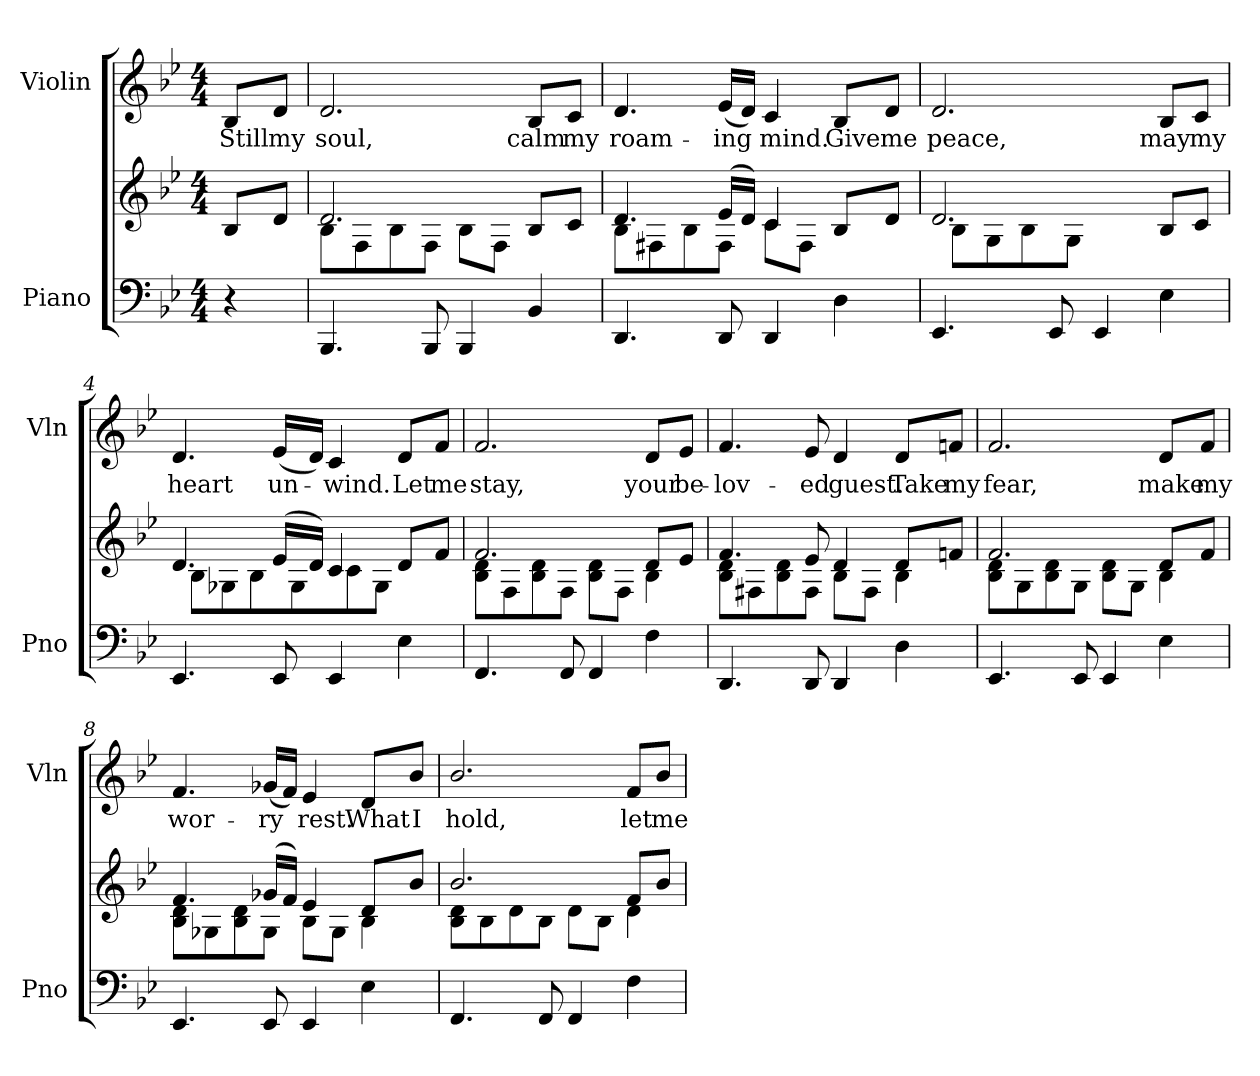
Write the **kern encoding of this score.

**kern	**kern	**kern	**text
*part2	*part2	*part1	*part1
*staff3	*staff2	*staff1	*staff1
*I"Piano	*	*I"Violin	*
*I'Pno	*	*I'Vln	*
*clefF4	*clefG2	*clefG2	*
*k[b-e-]	*k[b-e-]	*k[b-e-]	*
*M4/4	*M4/4	*M4/4	*
*MM72	*MM72	*MM72	*
=	=	=	=
!	!	!	!LO:LY:b
4r	8B-/L	8B-/L	Still
!	!	!	!LO:LY:b
.	8d/J	8d/J	my
=1	=1	=1	=1
*	*^	*	*
!	!	!	!	!LO:LY:b
4.BBB-/	2.d/	8B-\L	2.d/	soul,
.	.	8F\	.	.
.	.	8B-\	.	.
8BBB-/	.	8F\J	.	.
4BBB-/	.	8B-\L	.	.
.	.	8F\J	.	.
!	!	!	!	!LO:LY:b
4BB-/	8B-/L	4ryy	8B-/L	calm
!	!	!	!	!LO:LY:b
.	8c/J	.	8c/J	my
=2	=2	=2	=2	=2
!	!	!	!	!LO:LY:b
4.DD/	4.d/	8B-\L	4.d/	roam-
.	.	8F#X\	.	.
.	.	8B-\	.	.
!	!	!	!	!LO:LY:b
8DD/	(>16e-/LL	8F#\J	(<16e-/LL	-ing
.	16d/JJ)	.	16d/JJ)	.
!	!	!	!	!LO:LY:b
4DD/	4c/	8c\L	4c/	mind.
.	.	8F#\J	.	.
!	!	!	!	!LO:LY:b
4D\	8B-/L	4ryy	8B-/L	Give
!	!	!	!	!LO:LY:b
.	8d/J	.	8d/J	me
!!LO:LB:g=z
=3	=3	=3	=3	=3
!	!	!	!	!LO:LY:b
4.EE-/	2.d/	24ryy	2.d/	peace,
.	.	8B-\L	.	.
.	.	8G\	.	.
.	.	8B-\	.	.
8EE-/	.	.	.	.
.	.	8G\J	.	.
4EE-/	.	.	.	.
.	.	24%11ryy	.	.
!	!	!	!	!LO:LY:b
4E-\	8B-/L	.	8B-/L	may
!	!	!	!	!LO:LY:b
.	8c/J	.	8c/J	my
=4	=4	=4	=4	=4
!	!	!	!	!LO:LY:b
4.EE-/	4.d/	24ryy	4.d/	heart
.	.	8B-\L	.	.
.	.	8G-X\	.	.
.	.	8B-\	.	.
!	!	!	!	!LO:LY:b
8EE-/	(>16e-/LL	.	(<16e-/LL	un-
.	.	8G-\	.	.
.	16d/JJ)	.	16d/JJ)	.
!	!	!	!	!LO:LY:b
4EE-/	4c/	.	4c/	-wind.
.	.	8c\	.	.
.	.	8G-\J	.	.
!	!	!	!	!LO:LY:b
4E-\	8d/L	.	8d/L	Let
.	.	24%5ryy	.	.
!	!	!	!	!LO:LY:b
.	8f/J	.	8f/J	me
=5	=5	=5	=5	=5
!	!	!	!	!LO:LY:b
4.FF/	2.f/	8B-\ 8d\L	2.f/	stay,
.	.	8F\	.	.
.	.	8B-\ 8d\	.	.
8FF/	.	8F\J	.	.
4FF/	.	8B-\ 8d\L	.	.
.	.	8F\J	.	.
!	!	!	!	!LO:LY:b
4F\	8d/L	4B-\	8d/L	your
!	!	!	!	!LO:LY:b
.	8e-/J	.	8e-/J	be-
!!LO:LB:g=z
=6	=6	=6	=6	=6
!	!	!	!	!LO:LY:b
4.DD/	4.f/	8B-\ 8d\L	4.f/	-lov-
.	.	8F#X\	.	.
.	.	8B-\ 8d\	.	.
!	!	!	!	!LO:LY:b
8DD/	8e-/	8F#\J	8e-/	-ed
!	!	!	!	!LO:LY:b
4DD/	4d/	8B-\L	4d/	guest.
.	.	8F#\J	.	.
!	!	!	!	!LO:LY:b
4D\	8d/L	4B-\	8d/L	Take
!	!	!	!	!LO:LY:b
.	8fn/J	.	8fni/J	my
=7	=7	=7	=7	=7
!	!	!	!	!LO:LY:b
4.EE-/	2.f/	8B-\ 8d\L	2.f/	fear,
.	.	8G\	.	.
.	.	8B-\ 8d\	.	.
8EE-/	.	8G\J	.	.
4EE-/	.	8B-\ 8d\L	.	.
.	.	8G\J	.	.
!	!	!	!	!LO:LY:b
4E-\	8d/L	4B-\	8d/L	make
!	!	!	!	!LO:LY:b
.	8f/J	.	8f/J	my
=8	=8	=8	=8	=8
!	!	!	!	!LO:LY:b
4.EE-/	4.f/	8B-\ 8d\L	4.f/	wor-
.	.	8G-X\	.	.
.	.	8B-\ 8d\	.	.
!	!	!	!	!LO:LY:b
8EE-/	(>16g-X/LL	8G-\J	(<16g-X/LL	-ry
.	16f/JJ)	.	16f/JJ)	.
!	!	!	!	!LO:LY:b
4EE-/	4e-/	8B-\L	4e-/	rest.
.	.	8G-\J	.	.
!	!	!	!	!LO:LY:b
4E-\	8d/L	4B-\	8d/L	What
!	!	!	!	!LO:LY:b
.	8b-/J	.	8b-/J	I
!!LO:PB:g=z
=9	=9	=9	=9	=9
!	!	!	!	!LO:LY:b
4.FF/	2.b-/	8B-\ 8d\L	2.b-/	hold,
.	.	8B-\	.	.
.	.	8d\	.	.
8FF/	.	8B-\J	.	.
4FF/	.	8d\L	.	.
.	.	8B-\J	.	.
!	!	!	!	!LO:LY:b
4F\	8f/L	4d\	8f/L	let
!	!	!	!	!LO:LY:b
.	8b-/J	.	8b-/J	me
*	*v	*v	*	*
=	=	=	=
*-	*-	*-	*-
